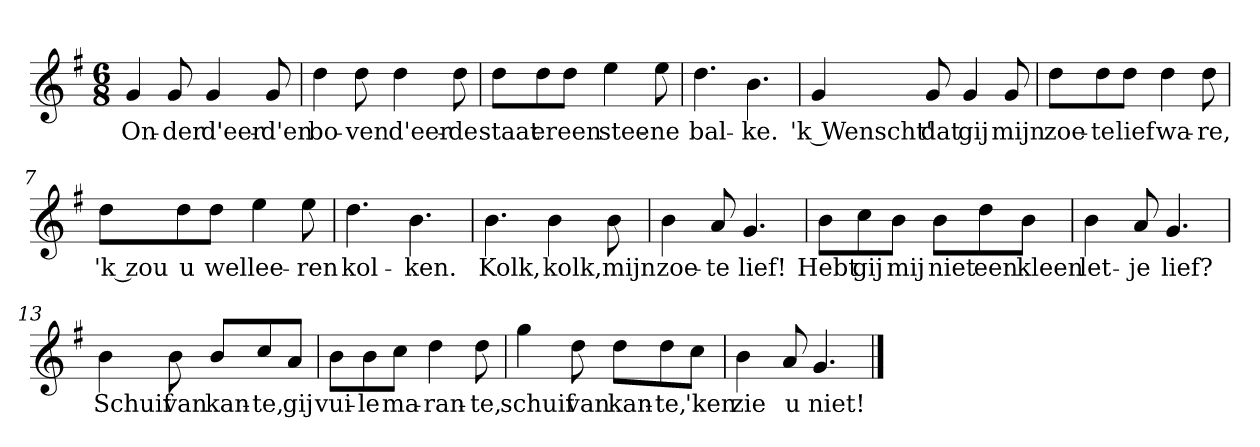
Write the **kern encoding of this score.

**kern	**text
*part1	*part1
*staff1	*staff1
*clefG2	*
*k[f#]	*
*G:	*
*M6/8	*
*MM120	*
=1	=1
4g	On-
8g	-der
4g	d'eer-
8g	-d'en
=2	=2
4dd	bo-
8dd	-ven
4dd	d'eer-
8dd	-de
=3	=3
8dd\L	staat
8dd\	er
8dd\J	een
4ee	stee-
8ee	-ne
=4	=4
4.dd	bal-
4.b	-ke.
=5	=5
4g	'k Wenscht'
8g	dat
4g	gij
8g	mijn
=6	=6
8dd\L	zoe-
8dd\	-te
8dd\J	lief
4dd	wa-
8dd	-re,
=7	=7
8dd\L	'k zou
8dd\	u
8dd\J	wel
4ee	lee-
8ee	-ren
=8	=8
4.dd	kol-
4.b	-ken.
=9	=9
4.b	Kolk,
4b	kolk,
8b	mijn
=10	=10
4b	zoe-
8a	-te
4.g	lief!
=11	=11
8b\L	Hebt
8cc\	gij
8b\J	mij
8b\L	niet
8dd\	een
8b\J	kleen
=12	=12
4b	let-
8a	-je
4.g	lief?
=13	=13
4b	Schuif
8b	van
8b/L	kan-
8cc/	-te,
8a/J	gij
=14	=14
8b\L	vui-
8b\	-le
8cc\J	ma-
4dd	-ran-
8dd	-te,
=15	=15
4gg	schuif
8dd	van
8dd\L	kan-
8dd\	-te,
8cc\J	'ken
=16	=16
4b	zie
8a	u
4.g	niet!
==	==
*-	*-
